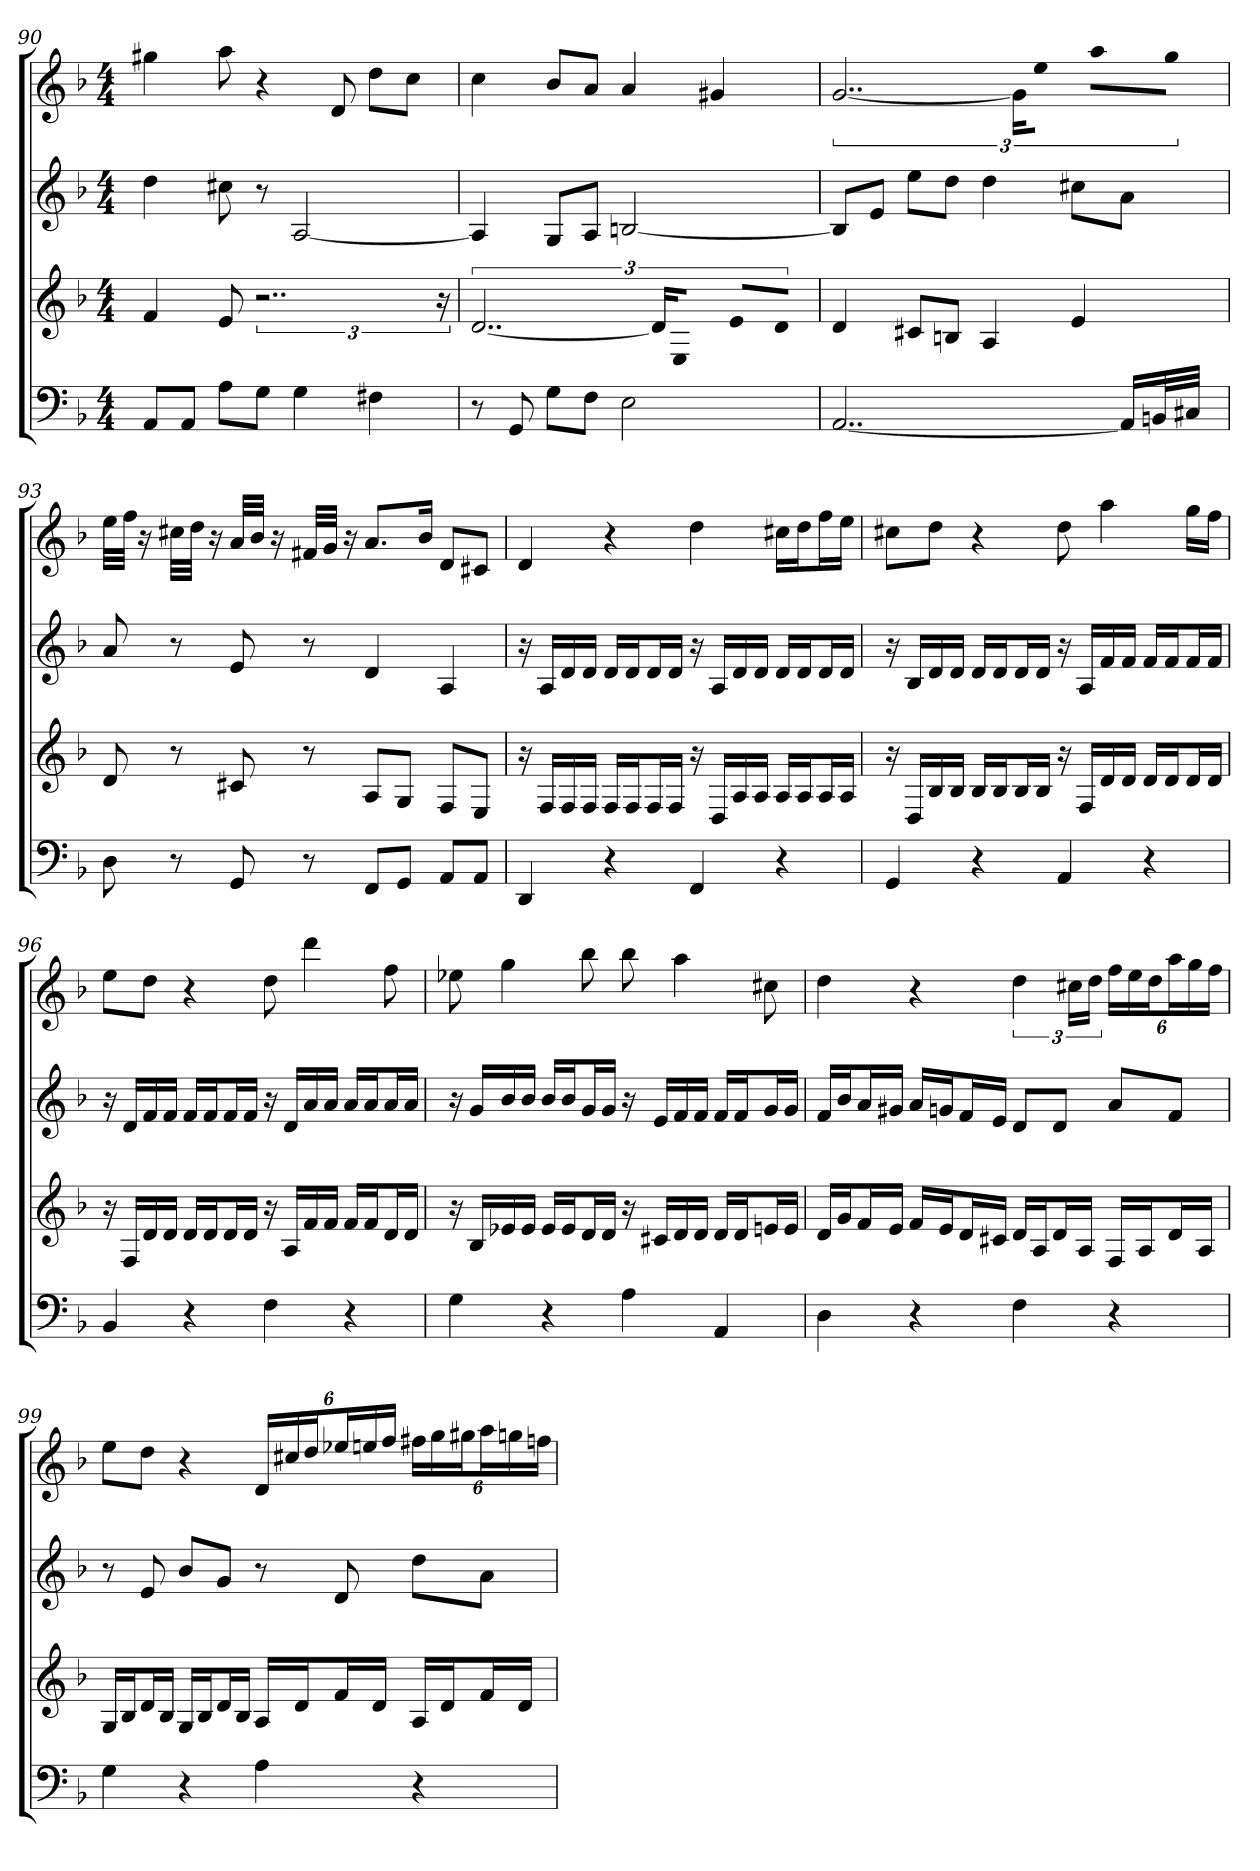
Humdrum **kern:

**kern	**kern	**kern	**kern
*part4	*part3	*part2	*part1
*staff4	*staff3	*staff2	*staff1
*k[b-]	*k[b-]	*k[b-]	*k[b-]
*d:	*d:	*d:	*d:
*M4/4	*M4/4	*M4/4	*M4/4
=90	=90	=90	=90
8AAL	4f	4dd	4gg#X
8AAJ	.	.	.
8AL	8e	8cc#X	8aa
8GJ	3..r	8r	4r
4G	.	[2A	.
.	.	.	8d
4F#X	.	.	8ddL
.	.	.	8ccJ
.	24r	.	.
=91	=91	=91	=91
8r	[3..d	4A]	4cc
8GG	.	.	.
8GL	.	8GL	8b-L
8FJ	.	8AJ	8aJ
2E	.	[2Bn	4a
.	24dKL]	.	.
.	8EJ	.	.
.	8eL	.	4g#X
.	8dJ	.	.
=92	=92	=92	=92
[2..AA	4d	8BL]	[3..g
.	.	8eJ	.
.	8c#XL	8eeL	.
.	8BnJ	8ddJ	.
.	4A	4dd	.
.	.	.	24gKL]
.	.	.	8eeJ
.	4e	8cc#XL	8aaL
16AALL]	.	8aJ	8ggJ
32BBnL	.	.	.
32C#XJJJ	.	.	.
=93	=93	=93	=93
8D	8d	8a	32eeLLL
.	.	.	32ffJJJ
.	.	.	16r
8r	8r	8r	32cc#XLLL
.	.	.	32ddJJJ
.	.	.	16r
8GG	8c#X	8e	32aLLL
.	.	.	32b-JJJ
.	.	.	16r
8r	8r	8r	32f#XLLL
.	.	.	32gJJJ
.	.	.	16r
8FFL	8AL	4d	8.aL
8GGJ	8GJ	.	.
.	.	.	16b-Jk
8AAL	8FL	4A	8dL
8AAJ	8EJ	.	8c#XJ
=94	=94	=94	=94
4DD	16r	16r	4d
.	16FLL	16ALL	.
.	16F	16d	.
.	16FJJ	16dJJ	.
4r	16FLL	16dLL	4r
.	16FJ	16dJ	.
.	16FL	16dL	.
.	16FJJ	16dJJ	.
4FF	16r	16r	4dd
.	16DLL	16ALL	.
.	16A	16d	.
.	16AJJ	16dJJ	.
4r	16ALL	16dLL	16cc#XLL
.	16AJ	16dJ	16ddJ
.	16AL	16dL	16ffL
.	16AJJ	16dJJ	16eeJJ
=95	=95	=95	=95
4GG	16r	16r	8cc#XL
.	16DLL	16B-LL	.
.	16B-	16d	8ddJ
.	16B-JJ	16dJJ	.
4r	16B-LL	16dLL	4r
.	16B-J	16dJ	.
.	16B-L	16dL	.
.	16B-JJ	16dJJ	.
4AA	16r	16r	8dd
.	16FLL	16ALL	.
.	16d	16f	4aa
.	16dJJ	16fJJ	.
4r	16dLL	16fLL	.
.	16dJ	16fJ	.
.	16dL	16fL	16ggLL
.	16dJJ	16fJJ	16ffJJ
=96	=96	=96	=96
4BB-	16r	16r	8eeL
.	16FLL	16dLL	.
.	16d	16f	8ddJ
.	16dJJ	16fJJ	.
4r	16dLL	16fLL	4r
.	16dJ	16fJ	.
.	16dL	16fL	.
.	16dJJ	16fJJ	.
4F	16r	16r	8dd
.	16ALL	16dLL	.
.	16f	16a	4ddd
.	16fJJ	16aJJ	.
4r	16fLL	16aLL	.
.	16fJ	16aJ	.
.	16dL	16aL	8ff
.	16dJJ	16aJJ	.
=97	=97	=97	=97
4G	16r	16r	8ee-X
.	16B-LL	16gLL	.
.	16e-X	16b-	4gg
.	16e-JJ	16b-JJ	.
4r	16e-LL	16b-LL	.
.	16e-J	16b-J	.
.	16dL	16gL	8bb-
.	16dJJ	16gJJ	.
4A	16r	16r	8bb-
.	16c#XLL	16eLL	.
.	16d	16f	4aa
.	16dJJ	16fJJ	.
4AA	16dLL	16fLL	.
.	16dJ	16fJ	.
.	16enL	16gL	8cc#X
.	16eJJ	16gJJ	.
=98	=98	=98	=98
4D	16dLL	16fLL	4dd
.	16gJ	16b-J	.
.	16fL	16aL	.
.	16eJJ	16g#XJJ	.
4r	16fLL	16aLL	4r
.	16eJ	16gnJ	.
.	16dL	16fL	.
.	16c#XJJ	16eJJ	.
4F	16dLL	8dL	6dd
.	16AJ	.	.
.	16dL	8dJ	.
.	.	.	24cc#XLL
.	16AJJ	.	.
.	.	.	24ddJJ
4r	16FLL	8aL	24ffLL
.	.	.	24ee
.	16AJ	.	.
.	.	.	24ddJ
.	16dL	8fJ	24aaL
.	.	.	24gg
.	16AJJ	.	.
.	.	.	24ffJJ
=99	=99	=99	=99
4G	16GLL	8r	8eeL
.	16B-J	.	.
.	16dL	8e	8ddJ
.	16B-JJ	.	.
4r	16GLL	8b-L	4r
.	16B-J	.	.
.	16dL	8gJ	.
.	16B-JJ	.	.
4A	16ALL	8r	24dLL
.	.	.	24cc#X
.	16dJ	.	.
.	.	.	24ddJ
.	16fL	8d	24ee-XL
.	.	.	24een
.	16dJJ	.	.
.	.	.	24ffJJ
4r	16ALL	8ddL	24ff#XLL
.	.	.	24gg
.	16dJ	.	.
.	.	.	24gg#XJ
.	16fL	8aJ	24aaL
.	.	.	24ggn
.	16dJJ	.	.
.	.	.	24ffnJJ
=	=	=	=
*-	*-	*-	*-
